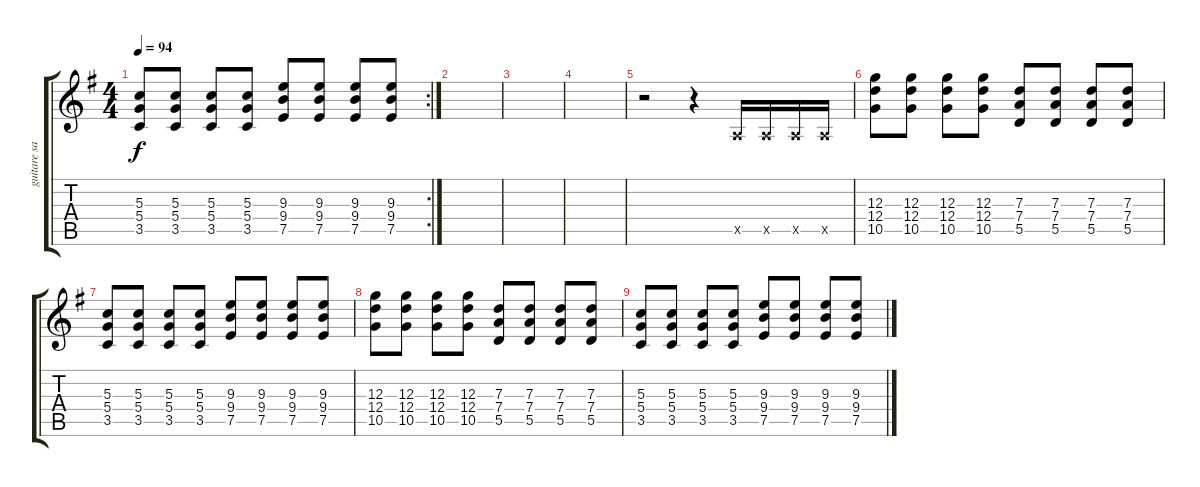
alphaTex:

\track ("guitare saturée" "guitare sa") {instrument overdrivenguitar}
\staff {score tabs}
\tuning (E4 B3 G3 D3 A2 D2) {hide}
\rc 2
\ts (4 4)
\tempo 94
\clef g2
\ks g
(5.3 5.4 3.5).8{dy f} (5.3 5.4 3.5).8 (5.3 5.4 3.5).8 (5.3 5.4 3.5).8 (9.3 9.4 7.5).8 (9.3 9.4 7.5).8 (9.3 9.4 7.5).8 (9.3 9.4 7.5).8 |
|
|
|
r.2 r.4 0.5{x}.16 0.5{x}.16 0.5{x}.16 0.5{x}.16 |
(12.3 12.4 10.5).8 (12.3 12.4 10.5).8 (12.3 12.4 10.5).8 (12.3 12.4 10.5).8 (7.3 7.4 5.5).8 (7.3 7.4 5.5).8 (7.3 7.4 5.5).8 (7.3 7.4 5.5).8 |
(5.3 5.4 3.5).8 (5.3 5.4 3.5).8 (5.3 5.4 3.5).8 (5.3 5.4 3.5).8 (9.3 9.4 7.5).8 (9.3 9.4 7.5).8 (9.3 9.4 7.5).8 (9.3 9.4 7.5).8 |
(12.3 12.4 10.5).8 (12.3 12.4 10.5).8 (12.3 12.4 10.5).8 (12.3 12.4 10.5).8 (7.3 7.4 5.5).8 (7.3 7.4 5.5).8 (7.3 7.4 5.5).8 (7.3 7.4 5.5).8 |
(5.3 5.4 3.5).8 (5.3 5.4 3.5).8 (5.3 5.4 3.5).8 (5.3 5.4 3.5).8 (9.3 9.4 7.5).8 (9.3 9.4 7.5).8 (9.3 9.4 7.5).8 (9.3 9.4 7.5).8
